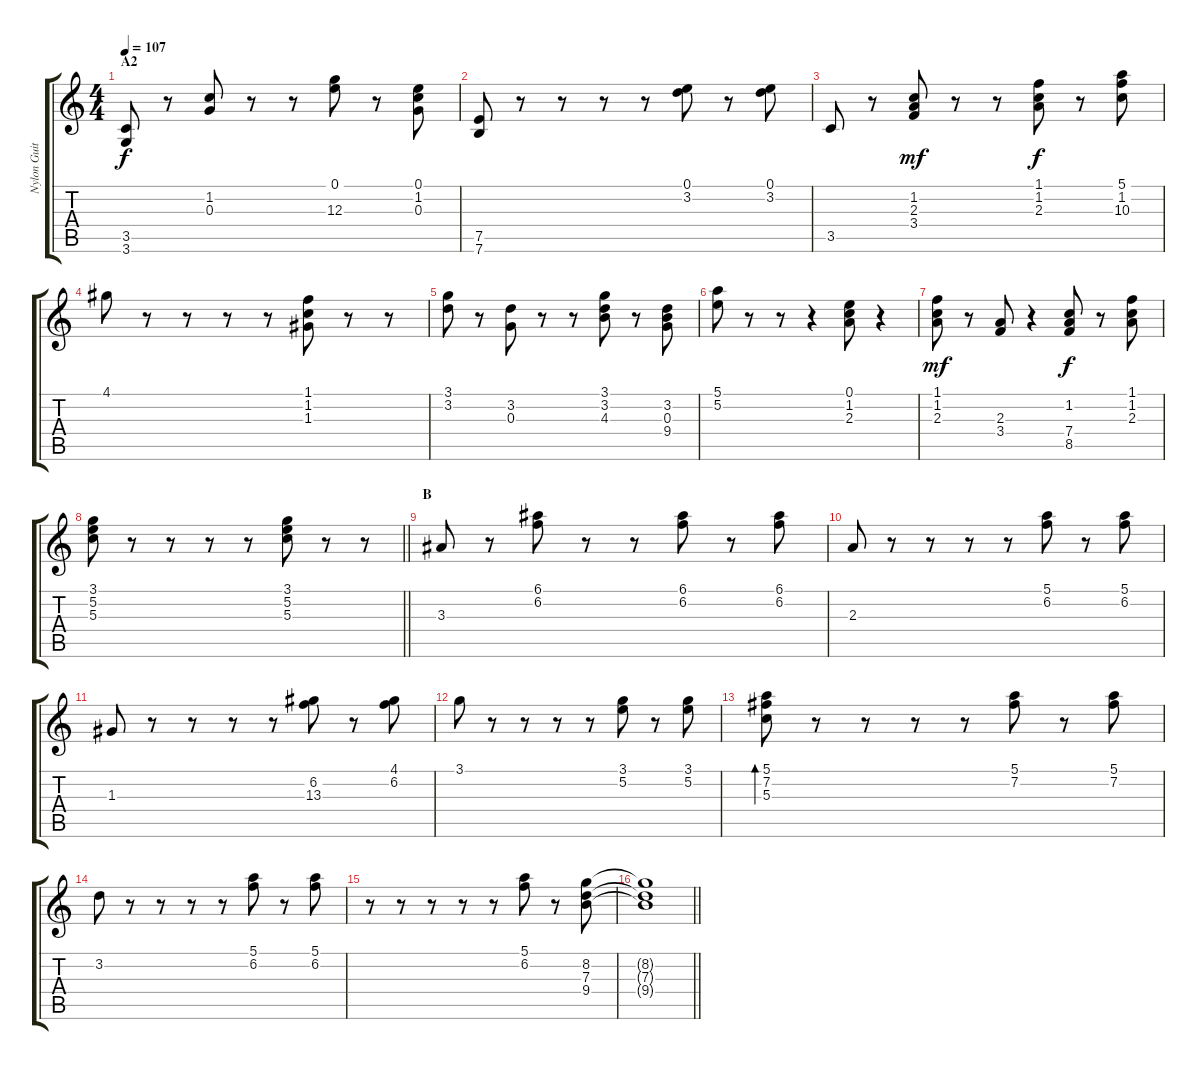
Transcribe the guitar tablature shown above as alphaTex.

\track ("Nylon Guitar" "Nylon Guit") {instrument acousticguitarnylon}
\staff {score tabs}
\tuning (E4 B3 G3 D3 A2 E2) {hide}
\ts (4 4)
\section ("" "A2")
\tempo 107
\clef g2
\ks c
(3.5 3.6).8{dy f} r.8 (1.2 0.3).8 r.8 r.8 (0.1 12.3).8 r.8 (0.1 1.2 0.3).8 |
(7.5 7.6).8 r.8 r.8 r.8 r.8 (0.1 3.2).8 r.8 (0.1 3.2).8 |
3.5.8 r.8 (1.2 2.3 3.4).8{dy mf} r.8 r.8 (1.1 1.2 2.3).8{dy f} r.8 (5.1 1.2 10.3).8 |
4.1.8 r.8 r.8 r.8 r.8 (1.1 1.2 1.3).8 r.8 r.8 |
(3.1 3.2).8 r.8 (3.2 0.3).8 r.8 r.8 (3.1 3.2 4.3).8 r.8 (3.2 0.3 9.4).8 |
(5.1 5.2).8 r.8 r.8 r.4 (0.1 1.2 2.3).8 r.4 |
(1.1 1.2 2.3).8{dy mf} r.8 (2.3 3.4).8 r.4 (1.2 7.4 8.5).8{dy f} r.8 (1.1 1.2 2.3).8 |
\barLineRight lightlight
(3.1 5.2 5.3).8 r.8 r.8 r.8 r.8 (3.1 5.2 5.3).8 r.8 r.8 |
\section ("" "B")
3.3.8 r.8 (6.1 6.2).8 r.8 r.8 (6.1 6.2).8 r.8 (6.1 6.2).8 |
2.3.8 r.8 r.8 r.8 r.8 (5.1 6.2).8 r.8 (5.1 6.2).8 |
1.3.8 r.8 r.8 r.8 r.8 (6.2 13.3).8 r.8 (4.1 6.2).8 |
3.1.8 r.8 r.8 r.8 r.8 (3.1 5.2).8 r.8 (3.1 5.2).8 |
(5.1 7.2 5.3).8{bd 30} r.8 r.8 r.8 r.8 (5.1 7.2).8 r.8 (5.1 7.2).8 |
3.2.8 r.8 r.8 r.8 r.8 (5.1 6.2).8 r.8 (5.1 6.2).8 |
r.8 r.8 r.8 r.8 r.8 (5.1 6.2).8 r.8 (8.2 7.3 9.4).8 |
\barLineRight lightlight
(8.2{t} 7.3{t} 9.4{t}).1
